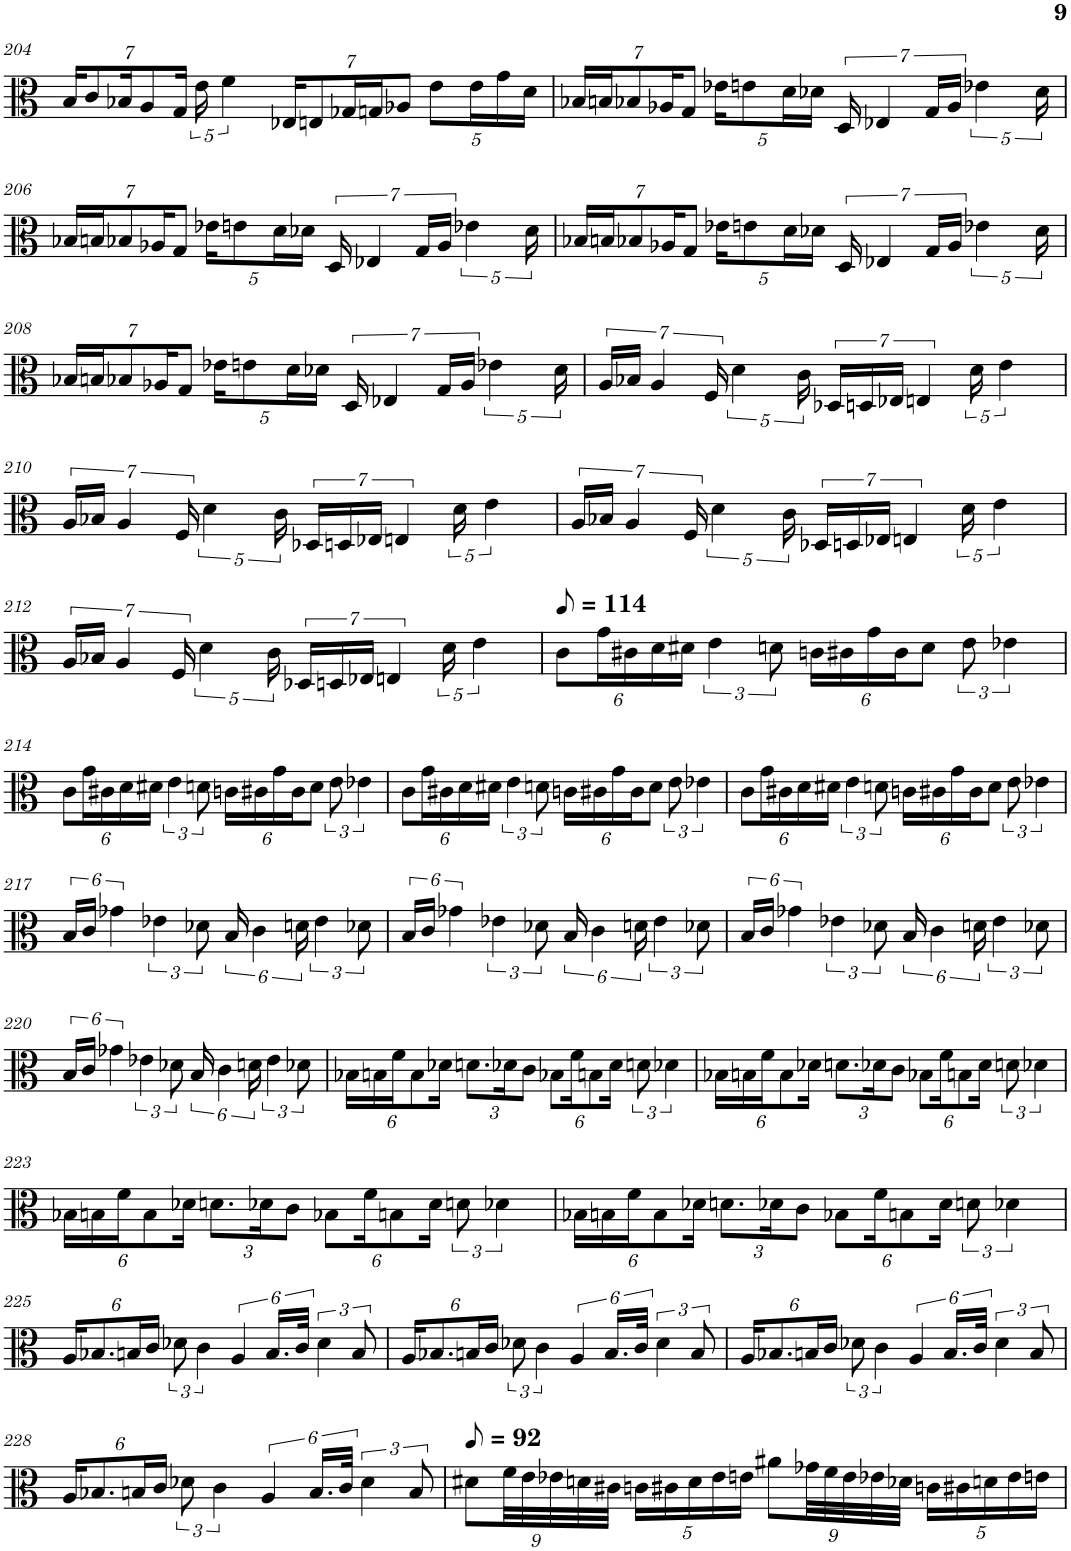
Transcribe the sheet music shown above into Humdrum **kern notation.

**kern
*part1
*staff1
*I"Viola
*I'Vla.
!!LO:PB:g=z
*clefC3
*k[]
*M4/4
*Xbrackettup
=204
28B/KL
14c/
28B-X/K
14A/
28G/Jk
*brackettup
20e\
5f\
*Xbrackettup
28E-X/KL
14En/
28G-X/L
28Gn/J
14A-X/J
10e\L
20e\L
20g\
20d\JJ
=205
28B-X/LL
28Bn/J
14B-X/
28A-X/K
14G/J
20e-X\KL
10en\
20d\L
20d-X\JJ
*brackettup
28D/
7E-X/
28G/LL
28A-/JJ
5e-X\
20d-\
!!LO:LB:g=z
=206
*Xbrackettup
28B-X/LL
28Bn/J
14B-X/
28A-X/K
14G/J
20e-X\KL
10en\
20d\L
20d-X\JJ
*brackettup
28D/
7E-X/
28G/LL
28A-/JJ
5e-X\
20d-\
=207
*Xbrackettup
28B-X/LL
28Bn/J
14B-X/
28A-X/K
14G/J
20e-X\KL
10en\
20d\L
20d-X\JJ
*brackettup
28D/
7E-X/
28G/LL
28A-/JJ
5e-X\
20d-\
!!LO:LB:g=z
=208
*Xbrackettup
28B-X/LL
28Bn/J
14B-X/
28A-X/K
14G/J
20e-X\KL
10en\
20d\L
20d-X\JJ
*brackettup
28D/
7E-X/
28G/LL
28A-/JJ
5e-X\
20d-\
=209
28A/LL
28B-X/JJ
7A/
28F/
5d\
20c\
28D-X/LL
28Dn/
28E-X/JJ
7En/
20d\
5e\
!!LO:LB:g=z
=210
28A/LL
28B-X/JJ
7A/
28F/
5d\
20c\
28D-X/LL
28Dn/
28E-X/JJ
7En/
20d\
5e\
=211
28A/LL
28B-X/JJ
7A/
28F/
5d\
20c\
28D-X/LL
28Dn/
28E-X/JJ
7En/
20d\
5e\
!!LO:LB:g=z
=212
28A/LL
28B-X/JJ
7A/
28F/
5d\
20c\
28D-X/LL
28Dn/
28E-X/JJ
7En/
20d\
5e\
=213
*Xbrackettup
*MM57
12c\L
24g\L
24c#X\
24d\
24d#X\JJ
*brackettup
6e\
12dn\
*Xbrackettup
24cn\LL
24c#X\
24g\
24c#\J
12d\J
*brackettup
12e\
6e-X\
!!LO:LB:g=z
=214
*Xbrackettup
12c\L
24g\L
24c#X\
24d\
24d#X\JJ
*brackettup
6e\
12dn\
*Xbrackettup
24cn\LL
24c#X\
24g\
24c#\J
12d\J
*brackettup
12e\
6e-X\
=215
*Xbrackettup
12c\L
24g\L
24c#X\
24d\
24d#X\JJ
*brackettup
6e\
12dn\
*Xbrackettup
24cn\LL
24c#X\
24g\
24c#\J
12d\J
*brackettup
12e\
6e-X\
=216
*Xbrackettup
12c\L
24g\L
24c#X\
24d\
24d#X\JJ
*brackettup
6e\
12dn\
*Xbrackettup
24cn\LL
24c#X\
24g\
24c#\J
12d\J
*brackettup
12e\
6e-X\
!!LO:LB:g=z
=217
24B/LL
24c/JJ
6g-X\
6e-X\
12d-X\
24B/
6c\
24dn\
6e-\
12d-X\
=218
24B/LL
24c/JJ
6g-X\
6e-X\
12d-X\
24B/
6c\
24dn\
6e-\
12d-X\
=219
24B/LL
24c/JJ
6g-X\
6e-X\
12d-X\
24B/
6c\
24dn\
6e-\
12d-X\
!!LO:LB:g=z
=220
24B/LL
24c/JJ
6g-X\
6e-X\
12d-X\
24B/
6c\
24dn\
6e-\
12d-X\
=221
*Xbrackettup
24B-X\LL
24Bn\
24f\J
12B\
24d-X\Jk
12.dn\L
24d-X\K
12c\J
12B-X\L
24f\K
12Bn\
24d-\Jk
*brackettup
12dn\
6d-X\
=222
*Xbrackettup
24B-X\LL
24Bn\
24f\J
12B\
24d-X\Jk
12.dn\L
24d-X\K
12c\J
12B-X\L
24f\K
12Bn\
24d-\Jk
*brackettup
12dn\
6d-X\
!!LO:LB:g=z
=223
*Xbrackettup
24B-X\LL
24Bn\
24f\J
12B\
24d-X\Jk
12.dn\L
24d-X\K
12c\J
12B-X\L
24f\K
12Bn\
24d-\Jk
*brackettup
12dn\
6d-X\
=224
*Xbrackettup
24B-X\LL
24Bn\
24f\J
12B\
24d-X\Jk
12.dn\L
24d-X\K
12c\J
12B-X\L
24f\K
12Bn\
24d-\Jk
*brackettup
12dn\
6d-X\
!!LO:LB:g=z
=225
*Xbrackettup
24A/KL
12.B-X/
24Bn/L
24c/JJ
*brackettup
12d-X\
6c\
6A/
24.B/LL
48c/JJk
6d-\
12B/
=226
*Xbrackettup
24A/KL
12.B-X/
24Bn/L
24c/JJ
*brackettup
12d-X\
6c\
6A/
24.B/LL
48c/JJk
6d-\
12B/
=227
*Xbrackettup
24A/KL
12.B-X/
24Bn/L
24c/JJ
*brackettup
12d-X\
6c\
6A/
24.B/LL
48c/JJk
6d-\
12B/
!!LO:LB:g=z
=228
*Xbrackettup
24A/KL
12.B-X/
24Bn/L
24c/JJ
*brackettup
12d-X\
6c\
6A/
24.B/LL
48c/JJk
6d-\
12B/
=229
*Xbrackettup
*MM46
9d#X\L
36f\LL
36e\
36e-X\
36dn\
36c#X\JJJ
20cn\LL
20c#X\
20d\
20e-\
20en\JJ
9a#X\L
36g-X\LL
36f\
36e\
36e-X\
36d-X\JJJ
20cn\LL
20c#X\
20dn\
20e-\
20en\JJ
=
*-
